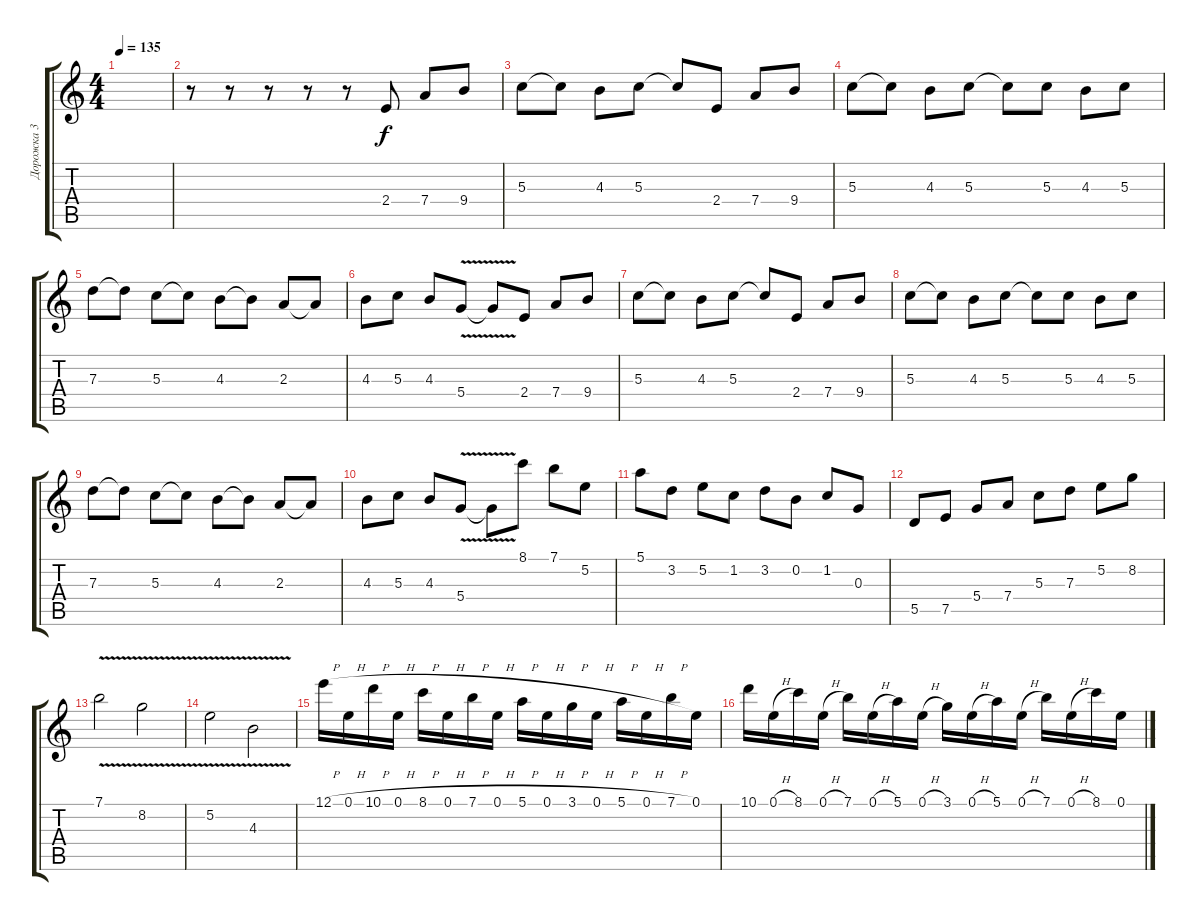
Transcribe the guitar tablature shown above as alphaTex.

\track ("Дорожка 3" "Дорожка 3") {instrument distortionguitar}
\staff {score tabs}
\tuning (E4 B3 G3 D3 A2 E2) {hide}
\ts (4 4)
\tempo 135
\clef g2
\ks c
|
r.8 r.8 r.8 r.8 r.8 2.4.8 7.4.8 9.4.8 |
5.3.8 5.3{t}.8 4.3.8 5.3.8 5.3{t}.8 2.4.8 7.4.8 9.4.8 |
5.3.8 5.3{t}.8 4.3.8 5.3.8 5.3{t}.8 5.3.8 4.3.8 5.3.8 |
7.3.8 7.3{t}.8 5.3.8 5.3{t}.8 4.3.8 4.3{t}.8 2.3.8 2.3{t}.8 |
4.3.8 5.3.8 4.3.8 5.4{v}.8 5.4{t}.8 2.4.8 7.4.8 9.4.8 |
5.3.8 5.3{t}.8 4.3.8 5.3.8 5.3{t}.8 2.4.8 7.4.8 9.4.8 |
5.3.8 5.3{t}.8 4.3.8 5.3.8 5.3{t}.8 5.3.8 4.3.8 5.3.8 |
7.3.8 7.3{t}.8 5.3.8 5.3{t}.8 4.3.8 4.3{t}.8 2.3.8 2.3{t}.8 |
4.3.8 5.3.8 4.3.8 5.4{v}.8 5.4{t}.8 8.1.8 7.1.8 5.2.8 |
5.1.8 3.2.8 5.2.8 1.2.8 3.2.8 0.2.8 1.2.8 0.3.8 |
5.5.8 7.5.8 5.4.8 7.4.8 5.3.8 7.3.8 5.2.8 8.2.8 |
7.1{v}.2 8.2{v}.2 |
5.2{v}.2 4.3{v}.2 |
12.1{h}.16 0.1{h}.16 10.1{h}.16 0.1{h}.16 8.1{h}.16 0.1{h}.16 7.1{h}.16 0.1{h}.16 5.1{h}.16 0.1{h}.16 3.1{h}.16 0.1{h}.16 5.1{h}.16 0.1{h}.16 7.1{h}.16 0.1.16 |
10.1.16 0.1{h}.16 8.1.16 0.1{h}.16 7.1.16 0.1{h}.16 5.1.16 0.1{h}.16 3.1.16 0.1{h}.16 5.1.16 0.1{h}.16 7.1.16 0.1{h}.16 8.1.16 0.1.16
